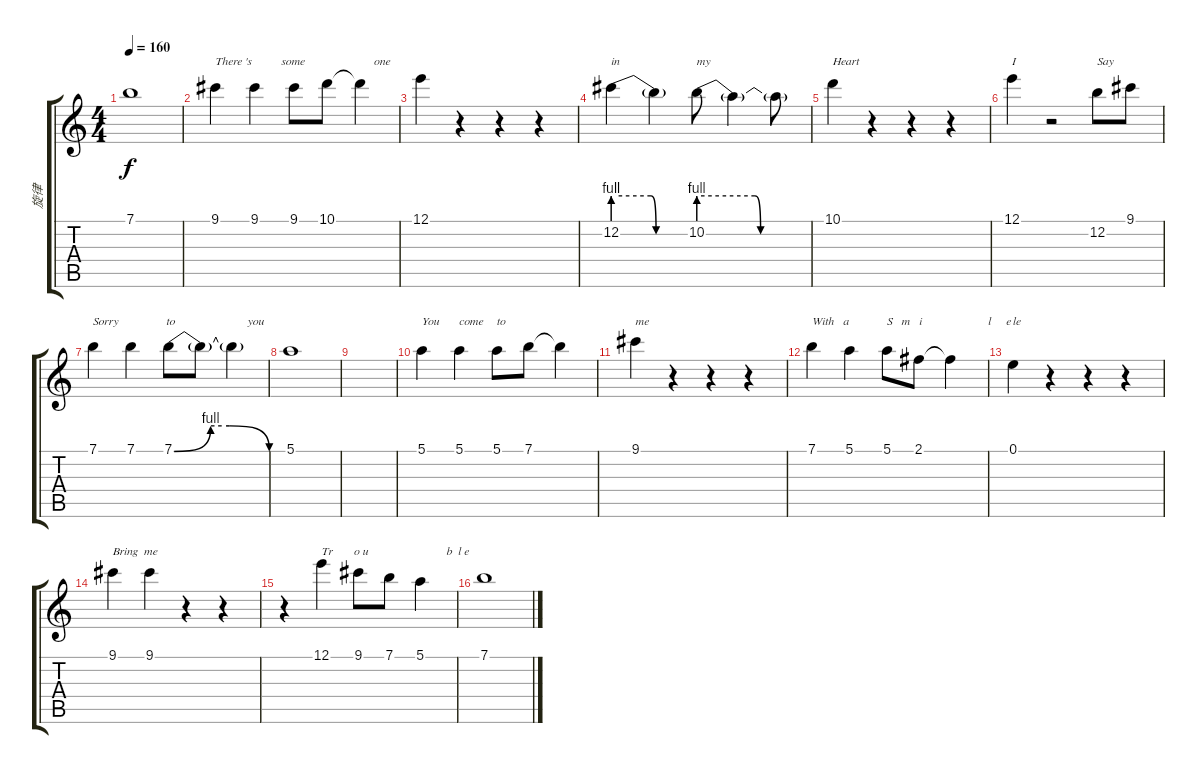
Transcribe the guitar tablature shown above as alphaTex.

\track ("旋律" "旋律") {instrument distortionguitar}
\staff {score tabs}
\tuning (E4 B3 G3 D3 A2 E2) {hide}
\ts (4 4)
\tempo 160
\clef g2
\ks c
7.1{t}.1{dy f} |
9.1.4{txt "There 's          some                       one"} 9.1.4 9.1.8 10.1.8 10.1{t}.4 |
12.1.4 r.4 r.4 r.4 |
12.2{be (custom 0 4 30 4 34 0 60 0)}.4{txt "in"} 12.2{t}.4 10.2{be (custom 0 4 30 4 33 0 60 0)}.8{txt "my"} 10.2{t}.4 10.2{t}.8 |
10.1.4{txt "Heart"} r.4 r.4 r.4 |
12.1.4{txt "I"} r.2 12.2.8{txt "Say"} 9.1.8 |
7.1.4{txt "Sorry                to                        you"} 7.1.4 7.1{be (custom 0 0 23 4 30 4 35 4 60 0)}.8 7.1{t}.8 7.1{t}.4 |
5.1.1 |
|
5.1.4{txt "You"} 5.1.4{txt "come"} 5.1.8{txt "to"} 7.1.8 7.1{t}.4 |
9.1.4{txt "me"} r.4 r.4 r.4 |
7.1.4{txt "With   a"} 5.1.4 5.1.8{txt "S   m   i                      l     e"} 2.1.8 2.1{t}.4 |
0.1.4{txt "le"} r.4 r.4 r.4 |
9.1.4{txt "Bring  me"} 9.1.4 r.4 r.4 |
r.4 12.1.4{txt "Tr       o u                          b  l e"} 9.1.8 7.1.8 5.1.4 |
7.1.1
